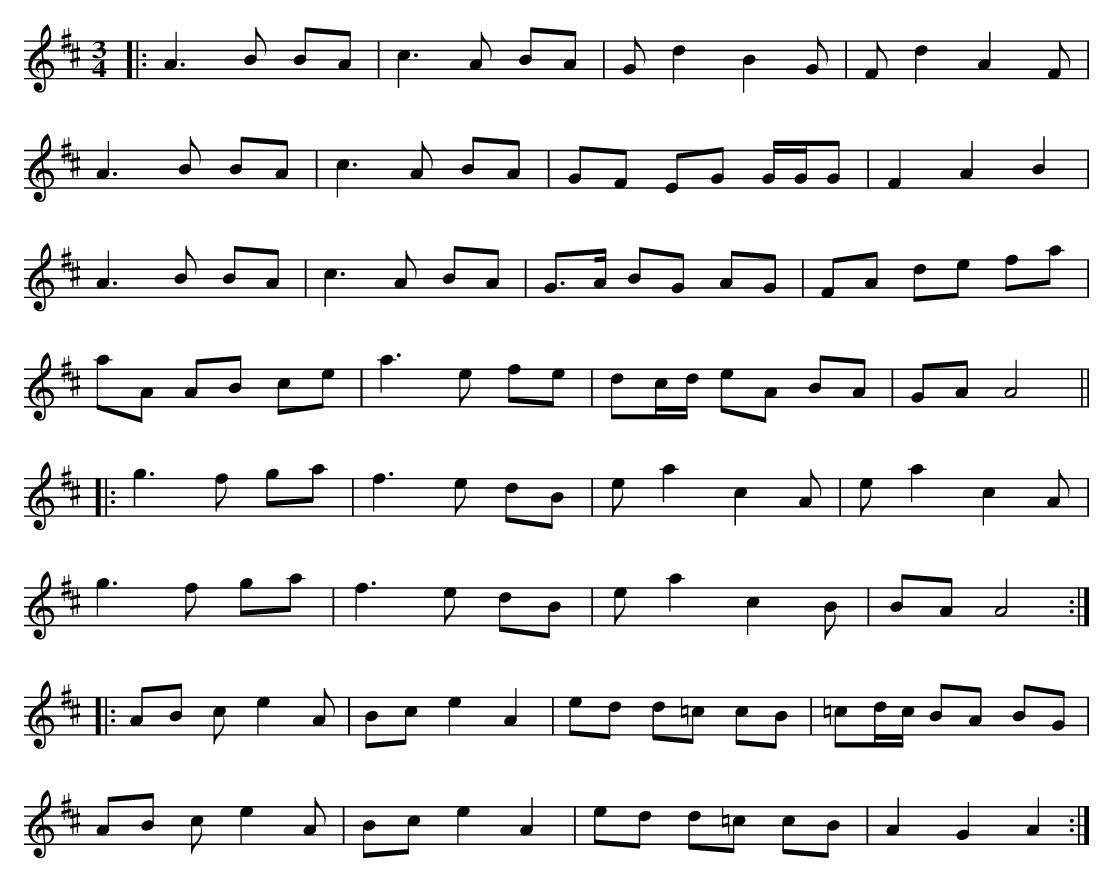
X:1
M:3/4
K:Amix
|:A3 B BA|c3 A BA|Gd2B2G|Fd2A2F|
A3 B BA|c3 A BA|GF EG G/G/G|F2 A2 B2|
A3 B BA|c3 A BA|G>A BG AG|FA de fa|
aA AB ce|a3 e fe|dc/d/ eA BA|GA A4||
|:g3 f ga|f3 e dB|ea2c2A|ea2c2A|
g3f ga|f3e dB|ea2c2B|BA A4:|
|:AB ce2A|Bc e2 A2|ed d=c cB|=cd/c/ BA BG|
AB ce2A|Bc e2 A2|ed d=c cB|A2 G2 A2:|
